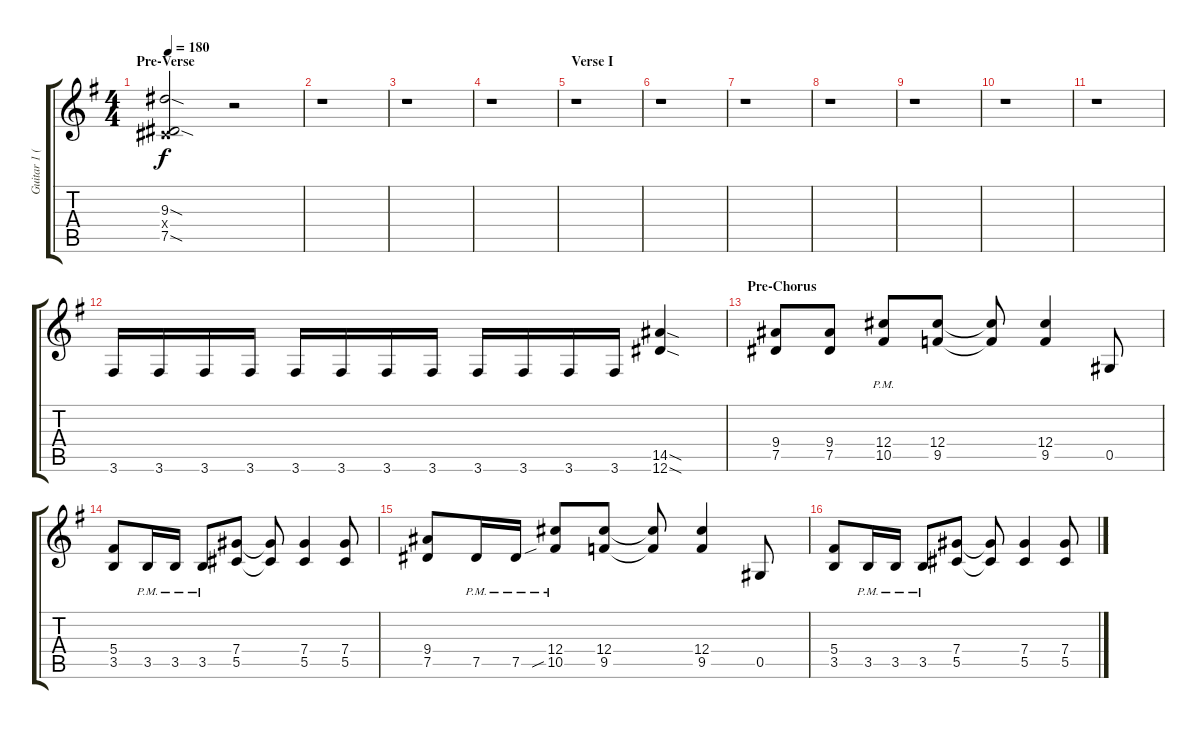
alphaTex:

\track ("Guitar 1 (Deryck)" "Guitar 1 (") {instrument distortionguitar}
\staff {score tabs}
\tuning (Eb4 Bb3 Gb3 Db3 Ab2 Eb2) {hide}
\ts (4 4)
\section ("" "Pre-Verse")
\tempo 180
\clef g2
\ks g
(9.3{sod} 0.4{x} 7.5{sod}).2{dy f} r.2 |
r.1 |
r.1 |
r.1 |
\section ("" "Verse I")
r.1 |
r.1 |
r.1 |
r.1 |
r.1 |
r.1 |
r.1 |
3.6.16 3.6.16 3.6.16 3.6.16 3.6.16 3.6.16 3.6.16 3.6.16 3.6.16 3.6.16 3.6.16 3.6.16 (14.5{sod} 12.6{sod}).4 |
\section ("" "Pre-Chorus")
(9.4 7.5).8 (9.4 7.5).8 (12.4{pm} 10.5{pm}).8 (12.4 9.5).8 (12.4{t} 9.5{t}).8 (12.4 9.5).4 0.5.8 |
(5.4 3.5).8 3.5{pm}.16 3.5{pm}.16 3.5{pm}.8 (7.4 5.5).8 (7.4{t} 5.5{t}).8 (7.4 5.5).4 (7.4 5.5).8 |
(9.4 7.5).8 7.5{pm}.16 7.5{pm}.16 (12.4{pm} 10.5{sib pm}).8 (12.4 9.5).8 (12.4{t} 9.5{t}).8 (12.4 9.5).4 0.5.8 |
(5.4 3.5).8 3.5{pm}.16 3.5{pm}.16 3.5{pm}.8 (7.4 5.5).8 (7.4{t} 5.5{t}).8 (7.4 5.5).4 (7.4 5.5).8
